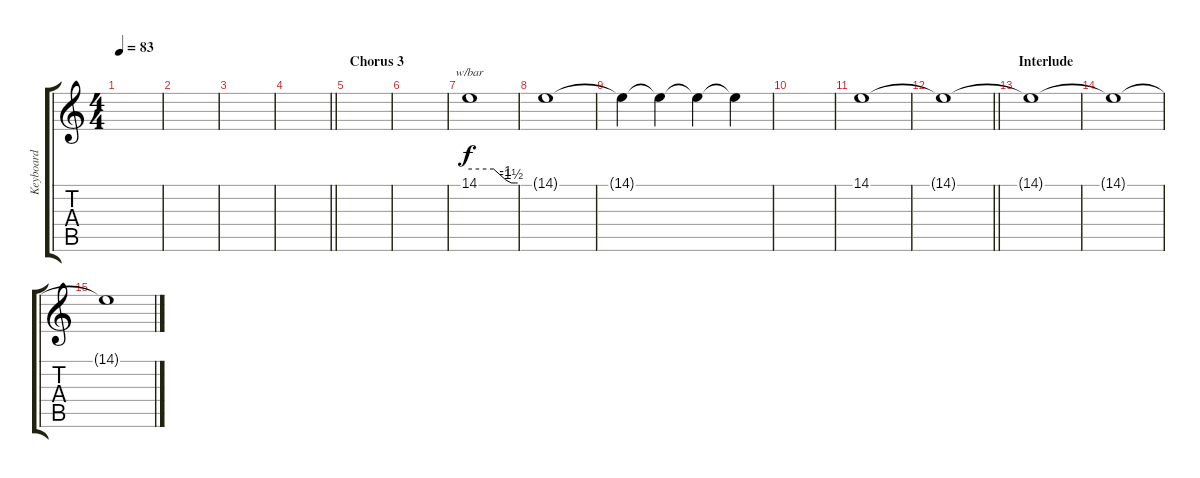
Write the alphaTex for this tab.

\track ("Keyboard" "Keyboard") {instrument pad7halo}
\staff {score tabs}
\tuning (D4 A3 F3 C3 G2 C2) {hide}
\ts (4 4)
\tempo 83
\clef g2
\ks c
|
|
|
\barLineRight lightlight
|
\section ("" "Chorus 3")
|
|
14.1.1{tbe (custom default 0 0 30 0 45 -4 52 -6 57 -6 60 -6) volume 16} |
14.1{t}.1 |
14.1{t}.4{volume 4} 14.1{t}.4 14.1{t}.4 14.1{t}.4 |
|
14.1.1{volume 16} |
\barLineRight lightlight
14.1{t}.1 |
\section ("" "Interlude")
14.1{t}.1{volume 9} |
14.1{t}.1 |
14.1{t}.1
